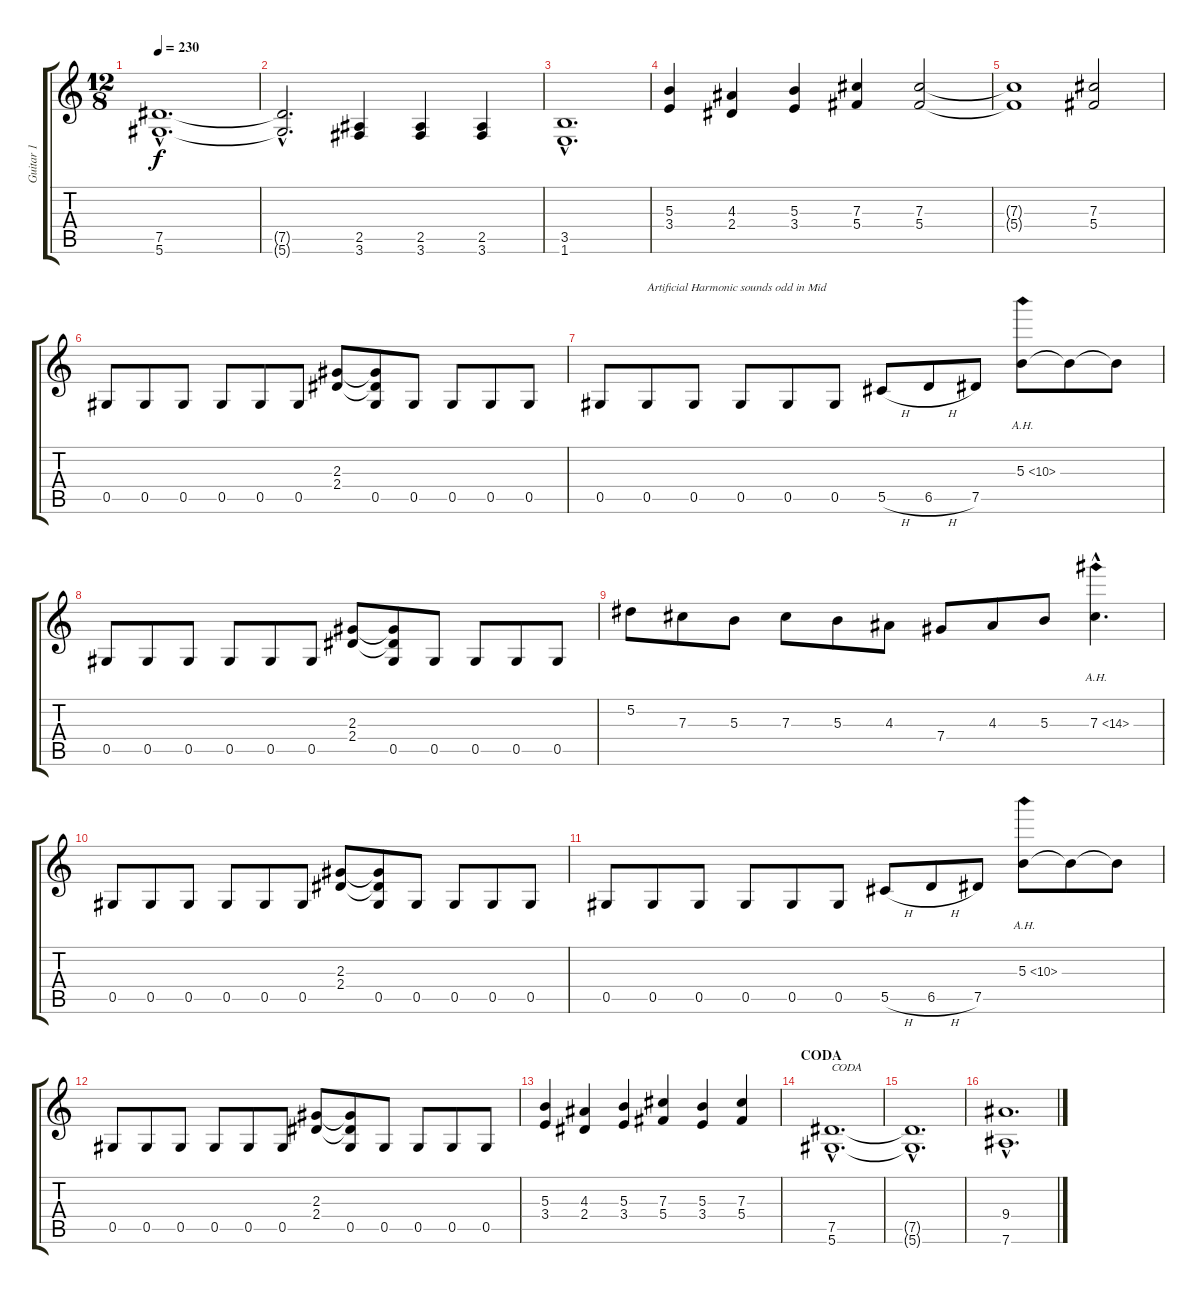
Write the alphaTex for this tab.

\track ("Guitar 1" "Guitar 1") {instrument distortionguitar}
\staff {score tabs}
\tuning (Eb4 Bb3 Gb3 Db3 Ab2 Eb2) {hide}
\ts (12 8)
\tempo 230
\clef g2
\ks c
(7.5{hac} 5.6{hac}).1{d dy f} |
(7.5{hac t} 5.6{hac t}).2{d} (2.5 3.6).4 (2.5 3.6).4 (2.5 3.6).4 |
(3.5{hac} 1.6{hac}).1{d} |
(5.3 3.4).4 (4.3 2.4).4 (5.3 3.4).4 (7.3 5.4).4 (7.3 5.4).2 |
(7.3{t} 5.4{t}).1 (7.3 5.4).2 |
0.5.8 0.5.8 0.5.8 0.5.8 0.5.8 0.5.8 (2.3 2.4).8 (2.3{t} 2.4{t} 0.5).8 0.5.8 0.5.8 0.5.8 0.5.8 |
0.5.8 0.5.8{txt "Artificial Harmonic sounds odd in Mid"} 0.5.8 0.5.8 0.5.8 0.5.8 5.5{h}.8 6.5{h}.8 7.5.8 5.3{ah 5}.8 5.3{t}.8 5.3{t}.8 |
0.5.8 0.5.8 0.5.8 0.5.8 0.5.8 0.5.8 (2.3 2.4).8 (2.3{t} 2.4{t} 0.5).8 0.5.8 0.5.8 0.5.8 0.5.8 |
5.2.8 7.3.8 5.3.8 7.3.8 5.3.8 4.3.8 7.4.8 4.3.8 5.3.8 7.3{ah 7 hac}.4{d} |
0.5.8 0.5.8 0.5.8 0.5.8 0.5.8 0.5.8 (2.3 2.4).8 (2.3{t} 2.4{t} 0.5).8 0.5.8 0.5.8 0.5.8 0.5.8 |
0.5.8 0.5.8 0.5.8 0.5.8 0.5.8 0.5.8 5.5{h}.8 6.5{h}.8 7.5.8 5.3{ah 5}.8 5.3{t}.8 5.3{t}.8 |
0.5.8 0.5.8 0.5.8 0.5.8 0.5.8 0.5.8 (2.3 2.4).8 (2.3{t} 2.4{t} 0.5).8 0.5.8 0.5.8 0.5.8 0.5.8 |
(5.3 3.4).4 (4.3 2.4).4 (5.3 3.4).4 (7.3 5.4).4 (5.3 3.4).4 (7.3 5.4).4 |
\section ("" "CODA")
(7.5{hac} 5.6{hac}).1{d txt "CODA"} |
(7.5{hac t} 5.6{hac t}).1{d} |
(9.4{hac} 7.6{hac}).1{d}
